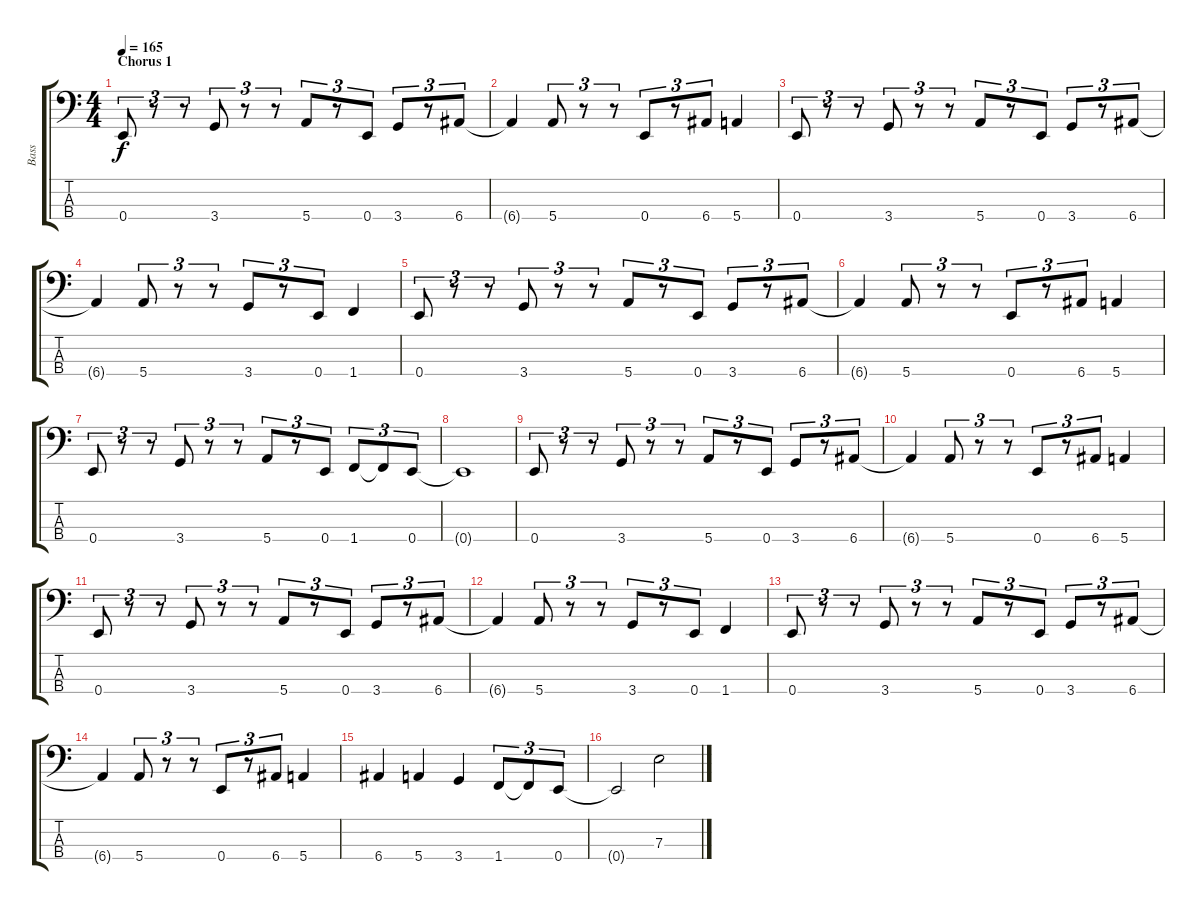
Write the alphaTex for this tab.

\track ("Bass" "Bass") {instrument electricbassfinger}
\staff {score tabs}
\tuning (G2 D2 A1 E1) {hide}
\ts (4 4)
\section ("" "Chorus 1")
\tempo 165
\clef f4
\ks c
0.4.8{tu (3 2) dy f} r.8{tu (3 2)} r.8{tu (3 2)} 3.4.8{tu (3 2)} r.8{tu (3 2)} r.8{tu (3 2)} 5.4.8{tu (3 2)} r.8{tu (3 2)} 0.4.8{tu (3 2)} 3.4.8{tu (3 2)} r.8{tu (3 2)} 6.4.8{tu (3 2)} |
6.4{t}.4 5.4.8{tu (3 2)} r.8{tu (3 2)} r.8{tu (3 2)} 0.4.8{tu (3 2)} r.8{tu (3 2)} 6.4.8{tu (3 2)} 5.4.4 |
0.4.8{tu (3 2)} r.8{tu (3 2)} r.8{tu (3 2)} 3.4.8{tu (3 2)} r.8{tu (3 2)} r.8{tu (3 2)} 5.4.8{tu (3 2)} r.8{tu (3 2)} 0.4.8{tu (3 2)} 3.4.8{tu (3 2)} r.8{tu (3 2)} 6.4.8{tu (3 2)} |
6.4{t}.4 5.4.8{tu (3 2)} r.8{tu (3 2)} r.8{tu (3 2)} 3.4.8{tu (3 2)} r.8{tu (3 2)} 0.4.8{tu (3 2)} 1.4.4 |
0.4.8{tu (3 2)} r.8{tu (3 2)} r.8{tu (3 2)} 3.4.8{tu (3 2)} r.8{tu (3 2)} r.8{tu (3 2)} 5.4.8{tu (3 2)} r.8{tu (3 2)} 0.4.8{tu (3 2)} 3.4.8{tu (3 2)} r.8{tu (3 2)} 6.4.8{tu (3 2)} |
6.4{t}.4 5.4.8{tu (3 2)} r.8{tu (3 2)} r.8{tu (3 2)} 0.4.8{tu (3 2)} r.8{tu (3 2)} 6.4.8{tu (3 2)} 5.4.4 |
0.4.8{tu (3 2)} r.8{tu (3 2)} r.8{tu (3 2)} 3.4.8{tu (3 2)} r.8{tu (3 2)} r.8{tu (3 2)} 5.4.8{tu (3 2)} r.8{tu (3 2)} 0.4.8{tu (3 2)} 1.4.8{tu (3 2)} 1.4{t}.8{tu (3 2)} 0.4.8{tu (3 2)} |
0.4{t}.1 |
0.4.8{tu (3 2)} r.8{tu (3 2)} r.8{tu (3 2)} 3.4.8{tu (3 2)} r.8{tu (3 2)} r.8{tu (3 2)} 5.4.8{tu (3 2)} r.8{tu (3 2)} 0.4.8{tu (3 2)} 3.4.8{tu (3 2)} r.8{tu (3 2)} 6.4.8{tu (3 2)} |
6.4{t}.4 5.4.8{tu (3 2)} r.8{tu (3 2)} r.8{tu (3 2)} 0.4.8{tu (3 2)} r.8{tu (3 2)} 6.4.8{tu (3 2)} 5.4.4 |
0.4.8{tu (3 2)} r.8{tu (3 2)} r.8{tu (3 2)} 3.4.8{tu (3 2)} r.8{tu (3 2)} r.8{tu (3 2)} 5.4.8{tu (3 2)} r.8{tu (3 2)} 0.4.8{tu (3 2)} 3.4.8{tu (3 2)} r.8{tu (3 2)} 6.4.8{tu (3 2)} |
6.4{t}.4 5.4.8{tu (3 2)} r.8{tu (3 2)} r.8{tu (3 2)} 3.4.8{tu (3 2)} r.8{tu (3 2)} 0.4.8{tu (3 2)} 1.4.4 |
0.4.8{tu (3 2)} r.8{tu (3 2)} r.8{tu (3 2)} 3.4.8{tu (3 2)} r.8{tu (3 2)} r.8{tu (3 2)} 5.4.8{tu (3 2)} r.8{tu (3 2)} 0.4.8{tu (3 2)} 3.4.8{tu (3 2)} r.8{tu (3 2)} 6.4.8{tu (3 2)} |
6.4{t}.4 5.4.8{tu (3 2)} r.8{tu (3 2)} r.8{tu (3 2)} 0.4.8{tu (3 2)} r.8{tu (3 2)} 6.4.8{tu (3 2)} 5.4.4 |
6.4.4 5.4.4 3.4.4 1.4.8{tu (3 2)} 1.4{t}.8{tu (3 2)} 0.4.8{tu (3 2)} |
0.4{t}.2 7.3.2
